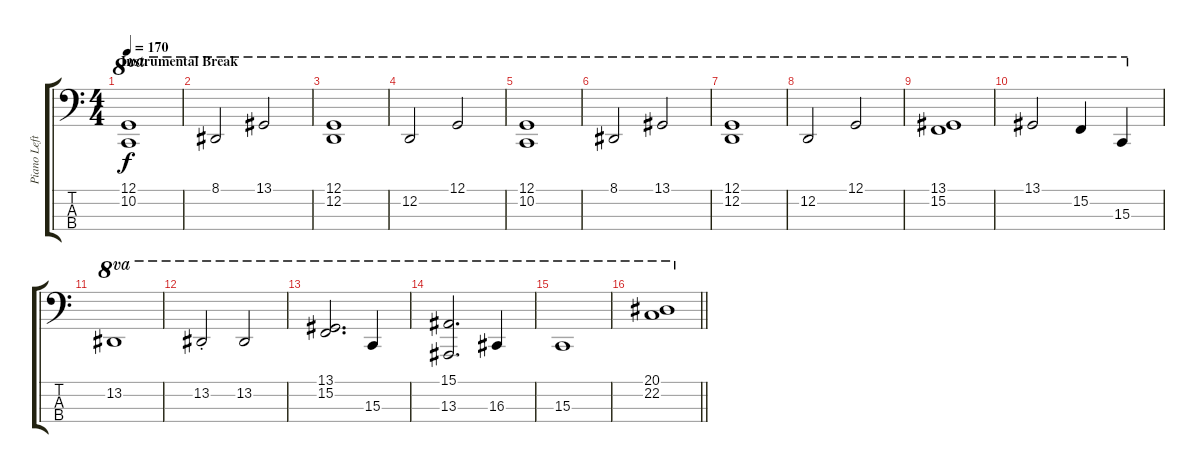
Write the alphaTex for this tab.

\track ("Piano Left Hand" "Piano Left") {instrument acousticgrandpiano}
\staff {score tabs}
\tuning (G2 D2 A1 E1) {hide}
\ts (4 4)
\section ("" "Instrumental Break")
\tempo 170
\clef f4
\ks c
(12.1 10.2).1{ot 8va dy f} |
8.1.2{ot 8va} 13.1.2{ot 8va} |
(12.1 12.2).1{ot 8va} |
12.2.2{ot 8va} 12.1.2{ot 8va} |
(12.1 10.2).1{ot 8va} |
8.1.2{ot 8va} 13.1.2{ot 8va} |
(12.1 12.2).1{ot 8va} |
12.2.2{ot 8va} 12.1.2{ot 8va} |
(13.1 15.2).1{ot 8va} |
13.1.2{ot 8va} 15.2.4{ot 8va} 15.3.4{ot 8va} |
13.2.1{ot 8va} |
13.2{st}.2{ot 8va} 13.2.2{ot 8va} |
(13.1 15.2).2{d ot 8va} 15.3.4{ot 8va} |
(15.1 13.3).2{d ot 8va} 16.3.4{ot 8va} |
15.3.1{ot 8va} |
\barLineRight lightlight
(20.1 22.2).1{ot 8va}
